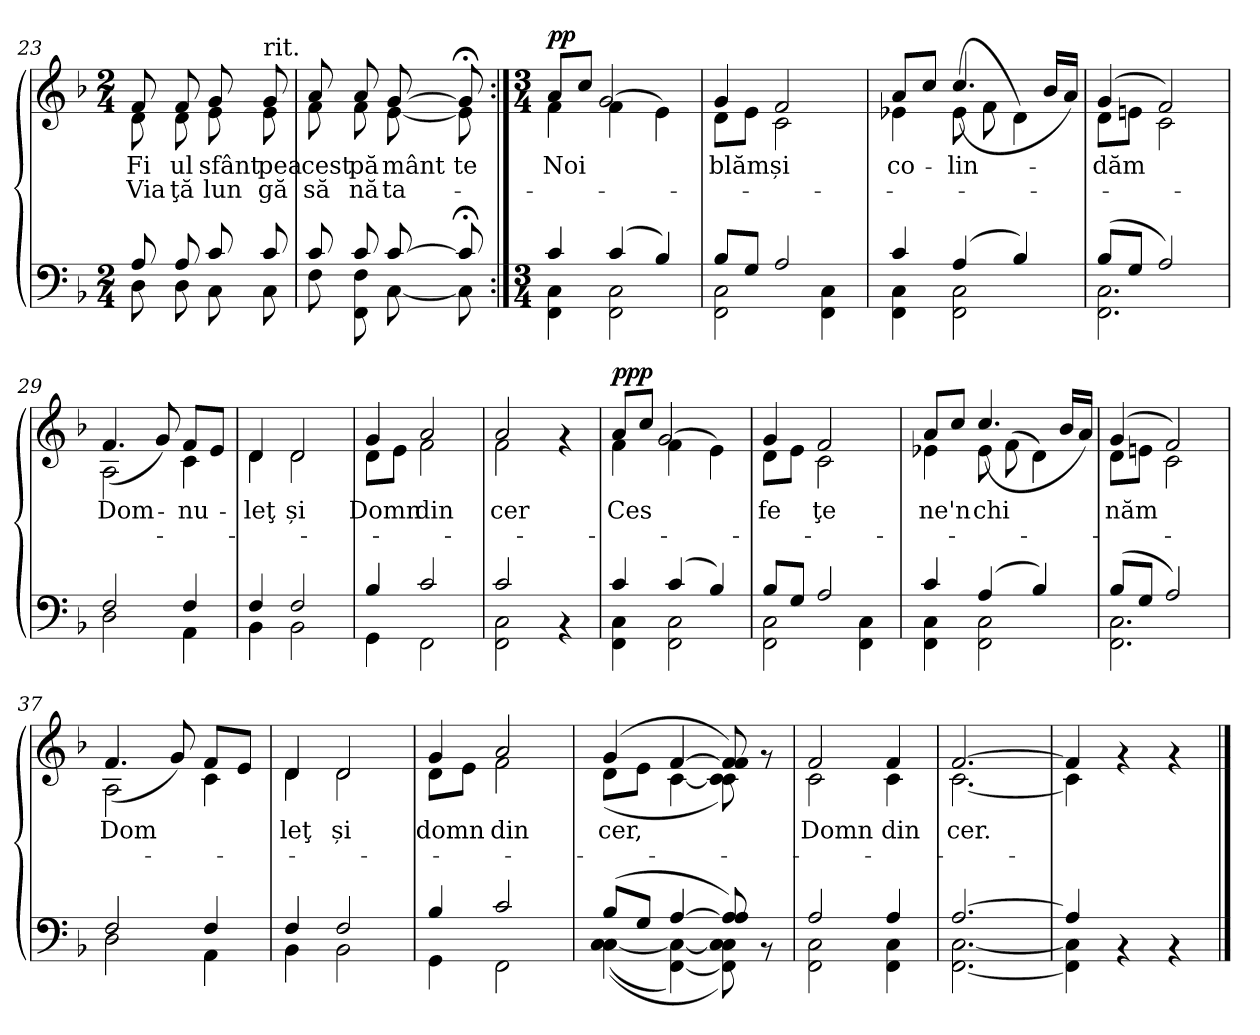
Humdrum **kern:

**kern	**kern	**text	**text	**dynam
*part2	*part1	*part1	*part1	*part1
*staff2	*staff1	*staff1	*staff1	*staff1
*clefF4	*clefG2	*	*	*
*k[b-]	*k[b-]	*	*	*
*F:	*F:	*	*	*
*M2/4	*M2/4	*	*	*
=23	=23	=23	=23	=23
*^	*^	*	*	*
!	!	!	!	!LO:LY:b:rj	!LO:LY:b:rj	!
8A/	8D\	8f/	8d\	Fi	-Via	.
!	!	!	!	!LO:LY:b:rj	!LO:LY:b:rj	!
8A/	8D\	8f/	8d\	ul	ţă	.
!	!	!	!	!LO:LY:b:rj	!LO:LY:b:rj	!
8c/	8C\	8g/	8e\	sfânt	lun	.
!	!	!LO:TX:a:t=rit.	!	!	!	!
!	!	!	!	!LO:LY:b:rj	!LO:LY:b:rj	!
8c/	8C\	8g/	8e\	pea	gă	.
=24	=24	=24	=24	=24	=24	=24
!	!	!	!	!LO:LY:b:rj	!LO:LY:b:rj	!
8c/	8F\	8a/	8f\	cest	să	.
!	!	!	!	!LO:LY:b:rj	!LO:LY:b:rj	!
8c/	8FF\ 8F\	8a/	8f\	pă	nă	.
!	!	!	!	!LO:LY:b:rj	!LO:LY:b:rj	!
[>8c/	[<8C\	[>8g/	[<8e\	mânt	ta-	.
!	!	!	!	!LO:LY:b:rj	!	!
8c;</]	8C\]	8g;</]	8e\]	te	.	.
!!LO:PB:g=z	!!
=25:|!	=25:|!	=25:|!	=25:|!	=25:|!	=25:|!	=25:|!
*M3/4	*	*M3/4	*	*	*	*
!	!	!	!	!LO:LY:b:rj	!	!LO:DY:a
4c/	4FF\ 4C\	4f\	8a/L	-Noi	.	pp
.	.	.	8cc/J	.	.	.
!	!	!	!	!LO:LY:b:rj	!	!
(4c/	2FF\ 2C\	(<4f\	2g/	.	.	.
4B-/)	.	4e\)	.	.	.	.
=26	=26	=26	=26	=26	=26	=26
!	!	!	!	!LO:LY:b:rj	!	!
8B-/L	2FF\ 2C\	4g/	8d\L	blăm	.	.
8G/J	.	.	8e\J	.	.	.
!	!	!	!	!LO:LY:b:rj	!	!
2A/	.	2f/	2c\	și	.	.
.	4FF\ 4C\	.	.	.	.	.
=27	=27	=27	=27	=27	=27	=27
!	!	!	!	!LO:LY:b:rj	!	!
4c/	4FF\ 4C\	4e-X\	8a/L	-co-	.	.
.	.	.	8cc/J	.	.	.
!	!	!	!	!LO:LY:b:rj	!	!
(4A/	2FF\ 2C\	(<8e-\	(4.cc/	lin-	.	.
.	.	8f\	.	.	.	.
4B-/)	.	4d\)	.	.	.	.
.	.	.	16b-/LL	.	.	.
.	.	.	16a/JJ)	.	.	.
=28	=28	=28	=28	=28	=28	=28
!	!	!	!	!LO:LY:b:rj	!	!
(>8B-/L	2.FF\ 2.C\	(4g/	8d\L	-dăm	.	.
8G/J	.	.	8en\J	.	.	.
2A/)	.	2f/)	2c\	.	.	.
=29	=29	=29	=29	=29	=29	=29
!	!	!	!	!LO:LY:b:rj	!	!
2F/	2D\	2A\	(4.f/	-Dom-	.	.
.	.	.	8g/)	.	.	.
!	!	!	!	!LO:LY:b:rj	!	!
4F/	4AA\	8f/L	4c\	nu-	.	.
.	.	8e/J	.	.	.	.
!!LO:LB:g=z	!!
=30	=30	=30	=30	=30	=30	=30
!	!	!	!	!LO:LY:b:rj	!	!
4F/	4BB-\	4d/	4d\	-leţ	.	.
!	!	!	!	!LO:LY:b:rj	!	!
2F/	2BB-\	2d/	2d\	și	.	.
=31	=31	=31	=31	=31	=31	=31
!	!	!	!	!LO:LY:b:rj	!	!
4B-/	4GG\	4g/	8d\L	Domn	.	.
.	.	.	8e\J	.	.	.
!	!	!	!	!LO:LY:b:rj	!	!
2c/	2FF\	2a/	2f\	din	.	.
=32	=32	=32	=32	=32	=32	=32
!	!	!	!	!LO:LY:b:rj	!	!
2c/	2FF\ 2C\	2a/	2f\	cer	.	.
4rAA	4ryy	4rf	4ryy	.	.	.
=33	=33	=33	=33	=33	=33	=33
!	!	!	!	!LO:LY:b:rj	!	!LO:DY:a
4c/	4FF\ 4C\	4f\	8a/L	Ces	.	ppp
.	.	.	8cc/J	.	.	.
!	!	!	!	!LO:LY:b:rj	!	!
(4c/	2FF\ 2C\	(<4f\	2g/	.	.	.
4B-/)	.	4e\)	.	.	.	.
=34	=34	=34	=34	=34	=34	=34
!	!	!	!	!LO:LY:b:rj	!	!
8B-/L	2FF\ 2C\	4g/	8d\L	fe	.	.
8G/J	.	.	8e\J	.	.	.
!	!	!	!	!LO:LY:b:rj	!	!
2A/	.	2f/	2c\	ţe	.	.
.	4FF\ 4C\	.	.	.	.	.
=35	=35	=35	=35	=35	=35	=35
!	!	!	!	!LO:LY:b:rj	!	!
4c/	4FF\ 4C\	4e-X\	8a/L	ne'n	.	.
.	.	.	8cc/J	.	.	.
!	!	!	!	!LO:LY:b:rj	!	!
(4A/	2FF\ 2C\	8e-\	(4.cc/	chi	.	.
.	.	(<8f\	.	.	.	.
4B-/)	.	4d\)	.	.	.	.
.	.	.	16b-/LL	.	.	.
.	.	.	16a/JJ)	.	.	.
=36	=36	=36	=36	=36	=36	=36
!	!	!	!	!LO:LY:b:rj	!	!
(>8B-/L	2.FF\ 2.C\	(4g/	8d\L	năm	.	.
8G/J	.	.	8en\J	.	.	.
2A/)	.	2f/)	2c\	.	.	.
!!LO:LB:g=z	!!
=37	=37	=37	=37	=37	=37	=37
!	!	!	!	!LO:LY:b:rj	!	!
2F/	2D\	2A\	(4.f/	Dom	.	.
.	.	.	8g/)	.	.	.
!	!	!	!	!LO:LY:b:rj	!	!
4F/	4AA\	8f/L	4c\	.	.	.
.	.	8e/J	.	.	.	.
=38	=38	=38	=38	=38	=38	=38
!	!	!	!	!LO:LY:b:rj	!	!
4F/	4BB-\	4d/	4d\	leţ	.	.
!	!	!	!	!LO:LY:b:rj	!	!
2F/	2BB-\	2d/	2d\	și	.	.
=39	=39	=39	=39	=39	=39	=39
!	!	!	!	!LO:LY:b:rj	!	!
4B-/	4GG\	4g/	8d\L	domn	.	.
.	.	.	8e\J	.	.	.
!	!	!	!	!LO:LY:b:rj	!	!
2c/	2FF\	2a/	2f\	din	.	.
=40	=40	=40	=40	=40	=40	=40
!	!	!	!	!LO:LY:b:rj	!	!
(>8B-/L	(([>4C\ 4C\ 4C\	(4g/	(<8d\L	cer,	.	.
8G/J	.	.	8e\J	.	.	.
[>4A/	[<4FF\ 4C\_)	[>4f/	[<4c\	.	.	.
8A/] 8A/)	8FF\] 8C\] 8C\)	8f/] 8f/)	8c\] 8c\)	.	.	.
8rAA	8ryy	8rf	8ryy	.	.	.
=41	=41	=41	=41	=41	=41	=41
!	!	!	!	!LO:LY:b:rj	!	!
2A/	2FF\ 2C\	2f/	2c\	Domn	.	.
!	!	!	!	!LO:LY:b:rj	!	!
4A/	4FF\ 4C\	4f/	4c\	din	.	.
=42	=42	=42	=42	=42	=42	=42
!	!	!	!	!LO:LY:b:rj	!	!
[>2.A/	[<2.FF\ [<2.C\	[>2.f/	[<2.c\	cer.	.	.
=43	=43	=43	=43	=43	=43	=43
4A/]	4FF\] 4C\]	4f/]	4c\]	.	.	.
4rAA	2ryy	4rf	2ryy	.	.	.
4rAA	.	4rf	.	.	.	.
*v	*v	*	*	*	*	*
*	*v	*v	*	*	*
==	==	==	==	==
*-	*-	*-	*-	*-
